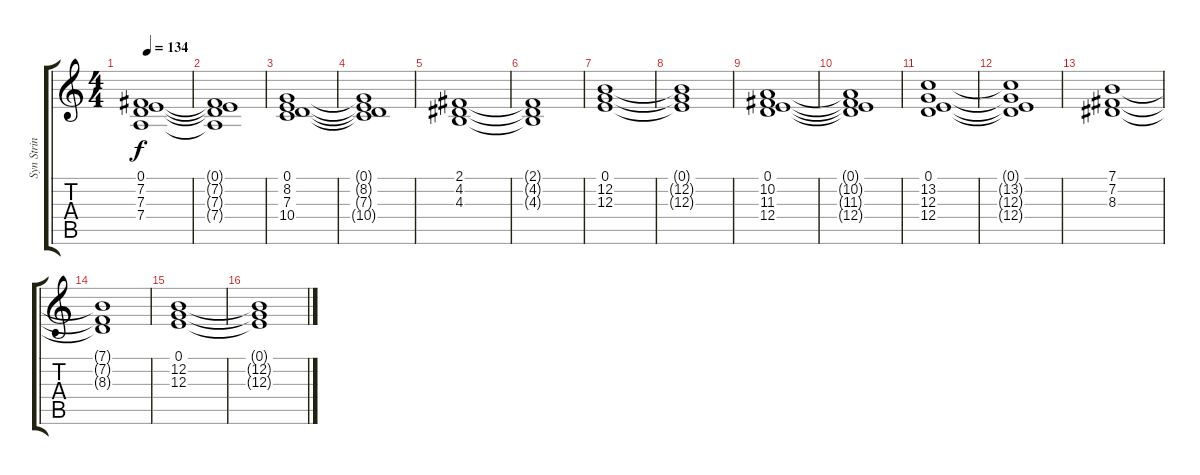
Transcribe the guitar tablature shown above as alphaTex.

\track ("Syn Strin" "Syn Strin") {instrument synthstrings1}
\staff {score tabs}
\tuning (E4 B3 G3 D3 A2 E2) {hide}
\ts (4 4)
\tempo 134
\clef g2
\ks c
(0.1 7.2 7.3 7.4).1{dy f} |
(0.1{t} 7.2{t} 7.3{t} 7.4{t}).1 |
(0.1 8.2 7.3 10.4).1 |
(0.1{t} 8.2{t} 7.3{t} 10.4{t}).1 |
(2.1 4.2 4.3).1 |
(2.1{t} 4.2{t} 4.3{t}).1 |
(0.1 12.2 12.3).1 |
(0.1{t} 12.2{t} 12.3{t}).1 |
(0.1 10.2 11.3 12.4).1 |
(0.1{t} 10.2{t} 11.3{t} 12.4{t}).1 |
(0.1 13.2 12.3 12.4).1 |
(0.1{t} 13.2{t} 12.3{t} 12.4{t}).1 |
(7.1 7.2 8.3).1 |
(7.1{t} 7.2{t} 8.3{t}).1 |
(0.1 12.2 12.3).1 |
(0.1{t} 12.2{t} 12.3{t}).1
